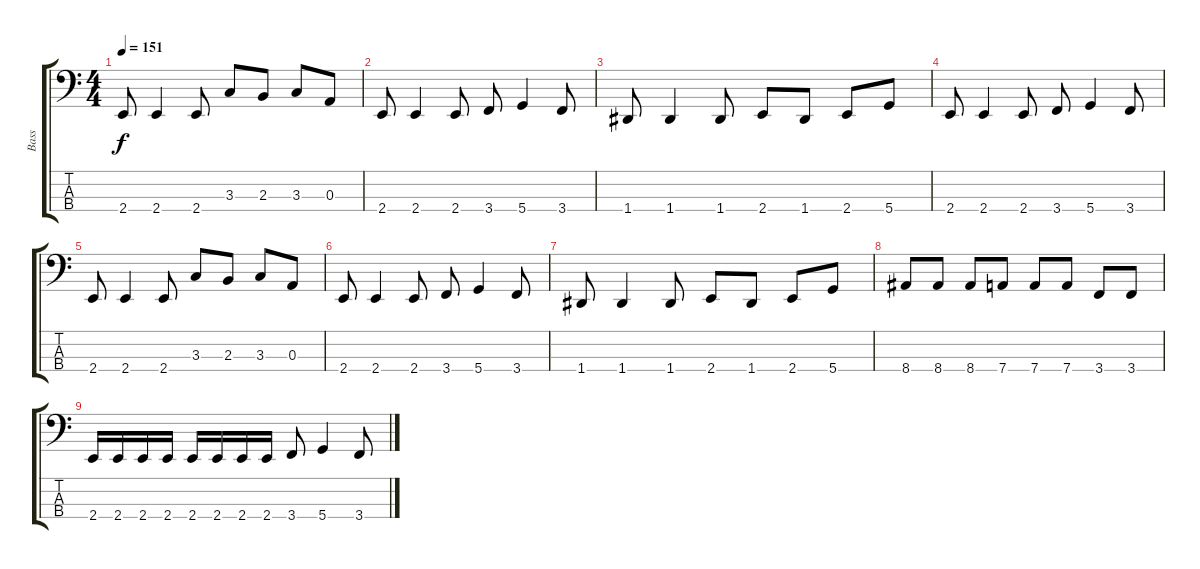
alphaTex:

\track ("Bass" "Bass") {instrument electricbassfinger}
\staff {score tabs}
\tuning (G2 D2 A1 D1) {hide}
\ts (4 4)
\tempo 151
\clef f4
\ks c
2.4.8{dy f} 2.4.4 2.4.8 3.3.8 2.3.8 3.3.8 0.3.8 |
2.4.8 2.4.4 2.4.8 3.4.8 5.4.4 3.4.8 |
1.4.8 1.4.4 1.4.8 2.4.8 1.4.8 2.4.8 5.4.8 |
2.4.8 2.4.4 2.4.8 3.4.8 5.4.4 3.4.8 |
2.4.8 2.4.4 2.4.8 3.3.8 2.3.8 3.3.8 0.3.8 |
2.4.8 2.4.4 2.4.8 3.4.8 5.4.4 3.4.8 |
1.4.8 1.4.4 1.4.8 2.4.8 1.4.8 2.4.8 5.4.8 |
8.4.8 8.4.8 8.4.8 7.4.8 7.4.8 7.4.8 3.4.8 3.4.8 |
2.4.16 2.4.16 2.4.16 2.4.16 2.4.16 2.4.16 2.4.16 2.4.16 3.4.8 5.4.4 3.4.8
